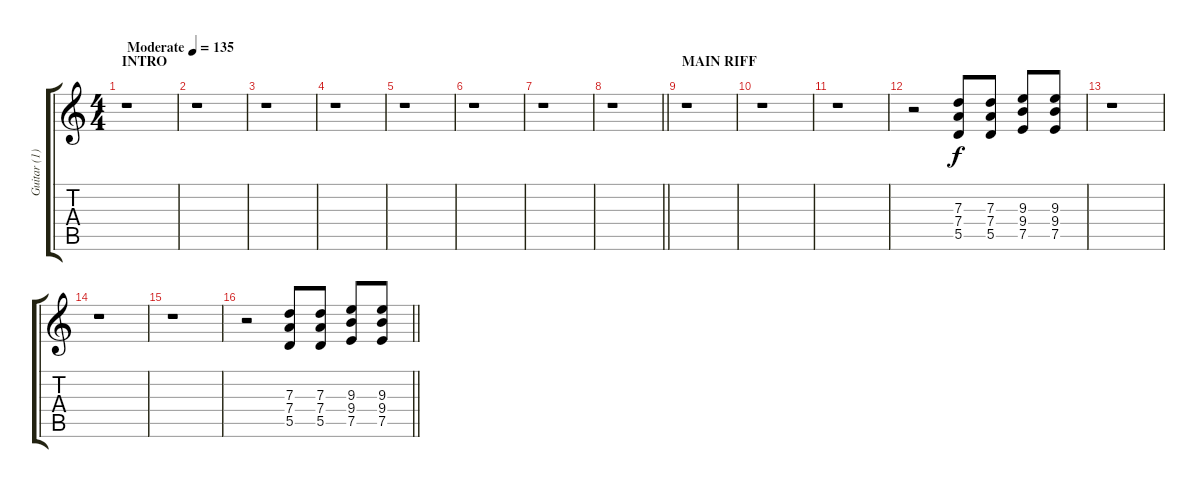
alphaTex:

\track ("Guitar (1)" "Guitar (1)") {instrument distortionguitar}
\staff {score tabs}
\tuning (E4 B3 G3 D3 A2 E2) {hide}
\ts (4 4)
\section ("" "INTRO")
\tempo (135 "Moderate")
\clef g2
\ks c
r.1{dy f instrument distortionguitar} |
r.1 |
r.1 |
r.1 |
r.1 |
r.1 |
r.1 |
\barLineRight lightlight
r.1 |
\section ("" "MAIN RIFF")
r.1 |
r.1 |
r.1 |
r.2 (7.3 7.4 5.5).8 (7.3 7.4 5.5).8 (9.3 9.4 7.5).8 (9.3 9.4 7.5).8 |
r.1 |
r.1 |
r.1 |
\barLineRight lightlight
r.2 (7.3 7.4 5.5).8 (7.3 7.4 5.5).8 (9.3 9.4 7.5).8 (9.3 9.4 7.5).8
